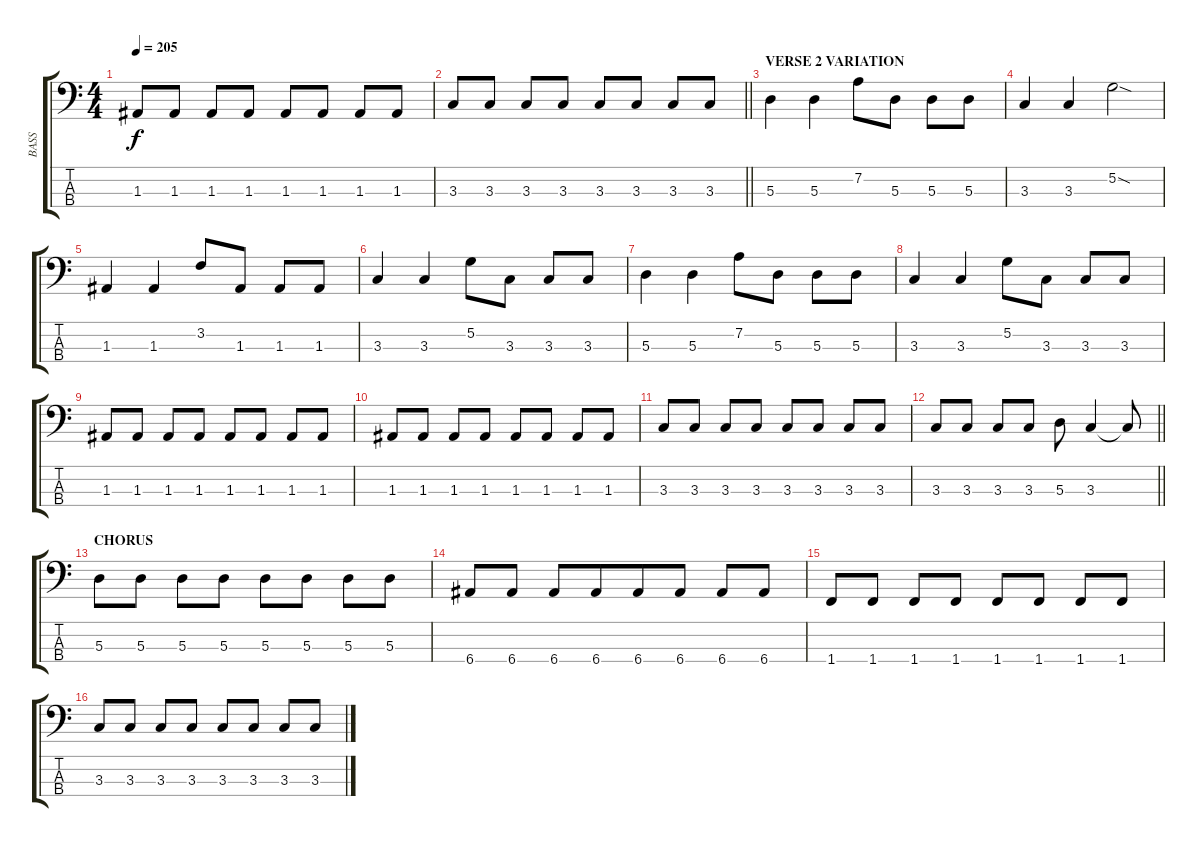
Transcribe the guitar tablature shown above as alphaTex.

\track ("BASS" "BASS") {instrument electricbasspick}
\staff {score tabs}
\tuning (G2 D2 A1 E1) {hide}
\ts (4 4)
\tempo 205
\clef f4
\ks c
1.3.8{dy f} 1.3.8 1.3.8 1.3.8 1.3.8 1.3.8 1.3.8 1.3.8 |
\barLineRight lightlight
3.3.8 3.3.8 3.3.8 3.3.8 3.3.8 3.3.8 3.3.8 3.3.8 |
\section ("" "VERSE 2 VARIATION")
5.3.4 5.3.4 7.2.8 5.3.8 5.3.8 5.3.8 |
3.3.4 3.3.4 5.2{sod}.2 |
1.3.4 1.3.4 3.2.8 1.3.8 1.3.8 1.3.8 |
3.3.4 3.3.4 5.2.8 3.3.8 3.3.8 3.3.8 |
5.3.4 5.3.4 7.2.8 5.3.8 5.3.8 5.3.8 |
3.3.4 3.3.4 5.2.8 3.3.8 3.3.8 3.3.8 |
1.3.8 1.3.8 1.3.8 1.3.8 1.3.8 1.3.8 1.3.8 1.3.8 |
1.3.8 1.3.8 1.3.8 1.3.8 1.3.8 1.3.8 1.3.8 1.3.8 |
3.3.8 3.3.8 3.3.8 3.3.8 3.3.8 3.3.8 3.3.8 3.3.8 |
\barLineRight lightlight
3.3.8 3.3.8 3.3.8 3.3.8 5.3.8 3.3.4 3.3{t}.8 |
\section ("" "CHORUS")
5.3.8 5.3.8 5.3.8 5.3.8 5.3.8 5.3.8 5.3.8 5.3.8 |
6.4.8 6.4.8 6.4.8 6.4.8{beam merge} 6.4.8 6.4.8 6.4.8 6.4.8 |
1.4.8 1.4.8 1.4.8 1.4.8 1.4.8 1.4.8 1.4.8 1.4.8 |
3.3.8 3.3.8 3.3.8 3.3.8 3.3.8 3.3.8 3.3.8 3.3.8
